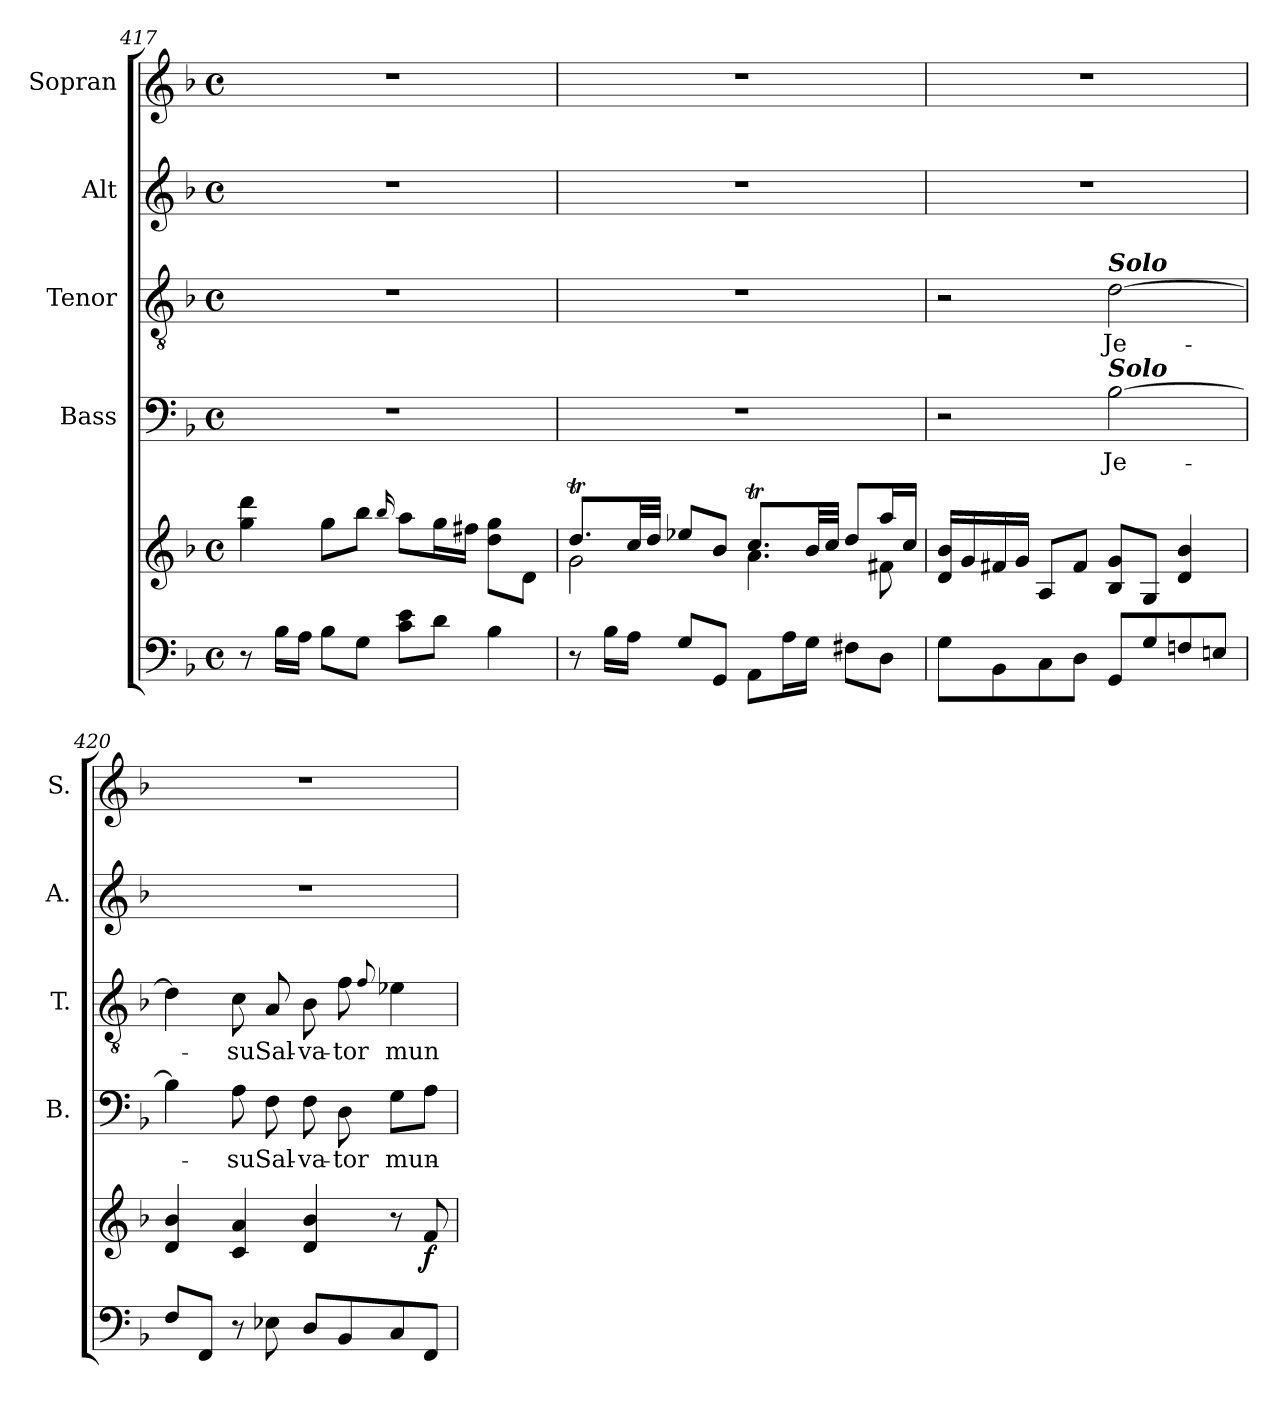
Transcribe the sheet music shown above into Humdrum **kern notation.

**kern	**kern	**dynam	**kern	**text	**kern	**text	**kern	**kern
*part5	*part5	*part5	*part4	*part4	*part3	*part3	*part2	*part1
*staff6	*staff5	*staff5/6	*staff4	*staff4	*staff3	*staff3	*staff2	*staff1
*	*	*	*I"Bass	*	*I"Tenor	*	*I"Alt	*I"Sopran
*	*	*	*I'B.	*	*I'T.	*	*I'A.	*I'S.
*clefF4	*clefG2	*	*clefF4	*	*clefGv2	*	*clefG2	*clefG2
*k[b-]	*k[b-]	*	*k[b-]	*	*k[b-]	*	*k[b-]	*k[b-]
*F:	*F:	*	*F:	*	*F:	*	*F:	*F:
*M4/4	*M4/4	*	*M4/4	*	*M4/4	*	*M4/4	*M4/4
*met(c)	*met(c)	*	*met(c)	*	*met(c)	*	*met(c)	*met(c)
=417	=417	=417	=417	=417	=417	=417	=417	=417
8r	4gg\ 4ddd\	.	1r	.	1r	.	1r	1r
16B-\LL	.	.	.	.	.	.	.	.
16A\JJ	.	.	.	.	.	.	.	.
8B-\L	8gg\L	.	.	.	.	.	.	.
8G\J	8bb-\J	.	.	.	.	.	.	.
.	16qqbb-/	.	.	.	.	.	.	.
8c\ 8e\L	8aa\L	.	.	.	.	.	.	.
8d\J	16gg\L	.	.	.	.	.	.	.
.	16ff#X\JJ	.	.	.	.	.	.	.
4B-\	8dd\ 8gg\L	.	.	.	.	.	.	.
.	8d\J	.	.	.	.	.	.	.
!!LO:PB:g=z
=418	=418	=418	=418	=418	=418	=418	=418	=418
*	*^	*	*	*	*	*	*	*
8r	8.ddT/L	2g\	.	1r	.	1r	.	1r	1r
16B-\LL	.	.	.	.	.	.	.	.	.
16A\JJ	32cc/LL	.	.	.	.	.	.	.	.
.	32dd/JJJ	.	.	.	.	.	.	.	.
8G/L	8ee-X/L	.	.	.	.	.	.	.	.
8GG/J	8b-/J	.	.	.	.	.	.	.	.
8AA\L	8.ccT/L	4.a\	.	.	.	.	.	.	.
16A\L	.	.	.	.	.	.	.	.	.
16G\JJ	32b-/LL	.	.	.	.	.	.	.	.
.	32cc/JJJ	.	.	.	.	.	.	.	.
8F#X\L	8dd/L	.	.	.	.	.	.	.	.
8D\J	16aa/L	8f#X\	.	.	.	.	.	.	.
.	16cc/JJ	.	.	.	.	.	.	.	.
*	*v	*v	*	*	*	*	*	*	*
=419	=419	=419	=419	=419	=419	=419	=419	=419
8G\L	16d/ 16b-/LL	.	2r	.	2r	.	1r	1r
.	16g/	.	.	.	.	.	.	.
8BB-\	16f#X/	.	.	.	.	.	.	.
.	16g/JJ	.	.	.	.	.	.	.
8C\	8A/L	.	.	.	.	.	.	.
8D\J	8f#/J	.	.	.	.	.	.	.
!	!	!	!	!	!LO:TX:a:Bi:t=Solo	!	!	!
!	!	!	!LO:TX:a:Bi:t=Solo	!	!	!	!	!
!	!	!	!	!LO:LY:b	!	!LO:LY:b	!	!
8GG/L	8B-/ 8g/L	.	[2B-\	Je-	[2d\	Je-	.	.
8G/	8G/J	.	.	.	.	.	.	.
8Fn/	4d/ 4b-/	.	.	.	.	.	.	.
8En/J	.	.	.	.	.	.	.	.
=420	=420	=420	=420	=420	=420	=420	=420	=420
8F/L	4d/ 4b-/	.	4B-\]	.	4d\]	.	1r	1r
8FF/J	.	.	.	.	.	.	.	.
!	!	!	!	!LO:LY:b	!	!LO:LY:b	!	!
8r	4c/ 4a/	.	8A\	-su	8c\	-su	.	.
!	!	!	!	!LO:LY:b	!	!LO:LY:b	!	!
8E-X\	.	.	8F\	Sal-	8A/	Sal-	.	.
!	!	!	!	!LO:LY:b	!	!LO:LY:b	!	!
8D/L	4d/ 4b-/	.	8F\	-va-	8B-\	-va-	.	.
!	!	!	!	!LO:LY:b	!	!LO:LY:b	!	!
8BB-/	.	.	8D\	-tor	8f\	-tor	.	.
.	.	.	.	.	8qqf/	.	.	.
!	!	!	!	!LO:LY:b	!	!LO:LY:b	!	!
8C/	8r	.	8G\L	mun-	4e-X\	mun-	.	.
!	!	!LO:DY:b	!	!	!	!	!	!
8FF/J	8f/	f	8A\J	.	.	.	.	.
=	=	=	=	=	=	=	=	=
*-	*-	*-	*-	*-	*-	*-	*-	*-
